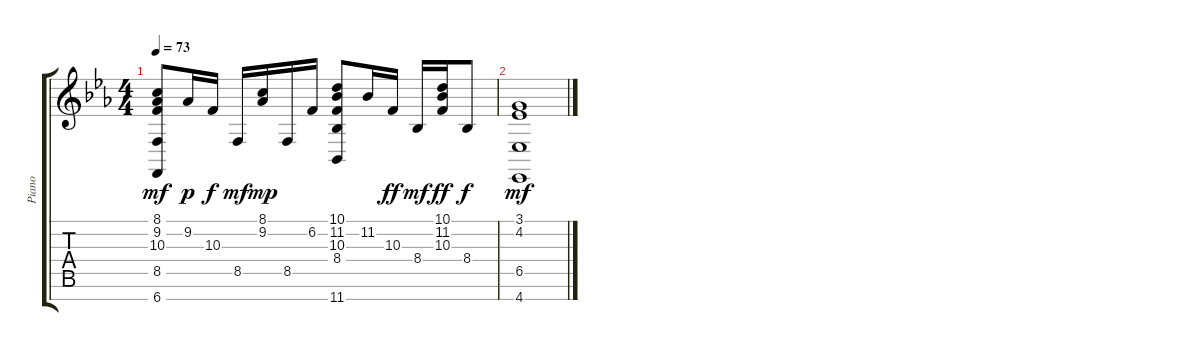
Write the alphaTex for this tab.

\track ("Piano" "Piano") {instrument acousticgrandpiano}
\staff {score tabs}
\tuning (E4 B3 G3 D3 A2 E2 B1) {hide}
\ts (4 4)
\tempo 73
\clef g2
\ks eb
(8.1 9.2 10.3 8.5 6.7).8{dy mf} 9.2.16{dy p} 10.3.16{dy f} 8.5.16{dy mf} (8.1 9.2).16{dy mp} 8.5.16 6.2.16 (10.1 11.2 10.3 8.4 11.7).8 11.2.16 10.3.16{dy ff} 8.4.16{dy mf} (10.1 11.2 10.3).16{dy ff} 8.4.8{dy f} |
(3.1 4.2 6.5 4.7).1{dy mf}
